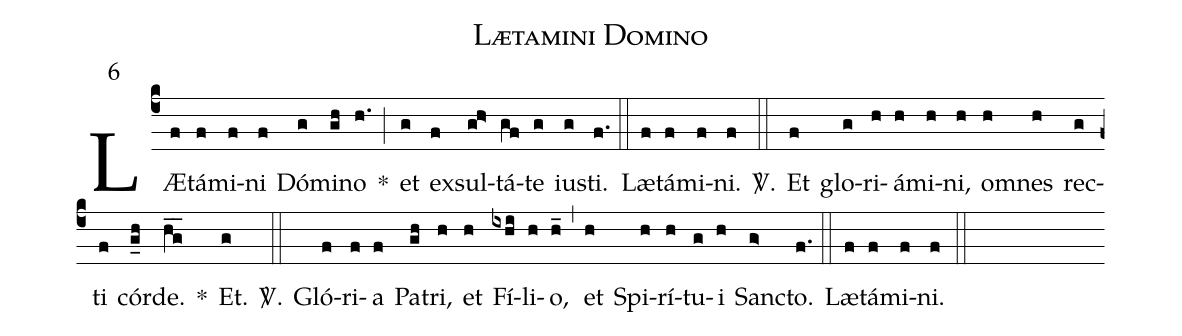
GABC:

name: Lætamini Domino;
mode: 6;
%%
(c4)
LÆ(f)tá(f)mi(f)ni(f) Dó(g)mi(gh)no(h.) *(;)
et(g) ex(f)sul(gh>)tá(gf)te(g) iu(g)sti.(f.) (::)
Læ(f)tá(f)mi(f)ni.(f) <sp>V/</sp>.(::)
Et(f) glo(g)ri(h)á(h)mi(h)ni,(h) om(h)nes(h) rec(g)ti(f) cór(g_h)de.(hg__) *()
Et.(g) <sp>V/</sp>.(::)
Gló(f)ri(f)a(f) Pa(gh)tri,(h) et(h) Fí(ixhi)li(h)o,(h_) (,)
et(h) Spi(h)rí(h)tu(g)i(h) Sanc(g>)to.(f.) (::)
Læ(f)tá(f)mi(f)ni.(f) (::)
